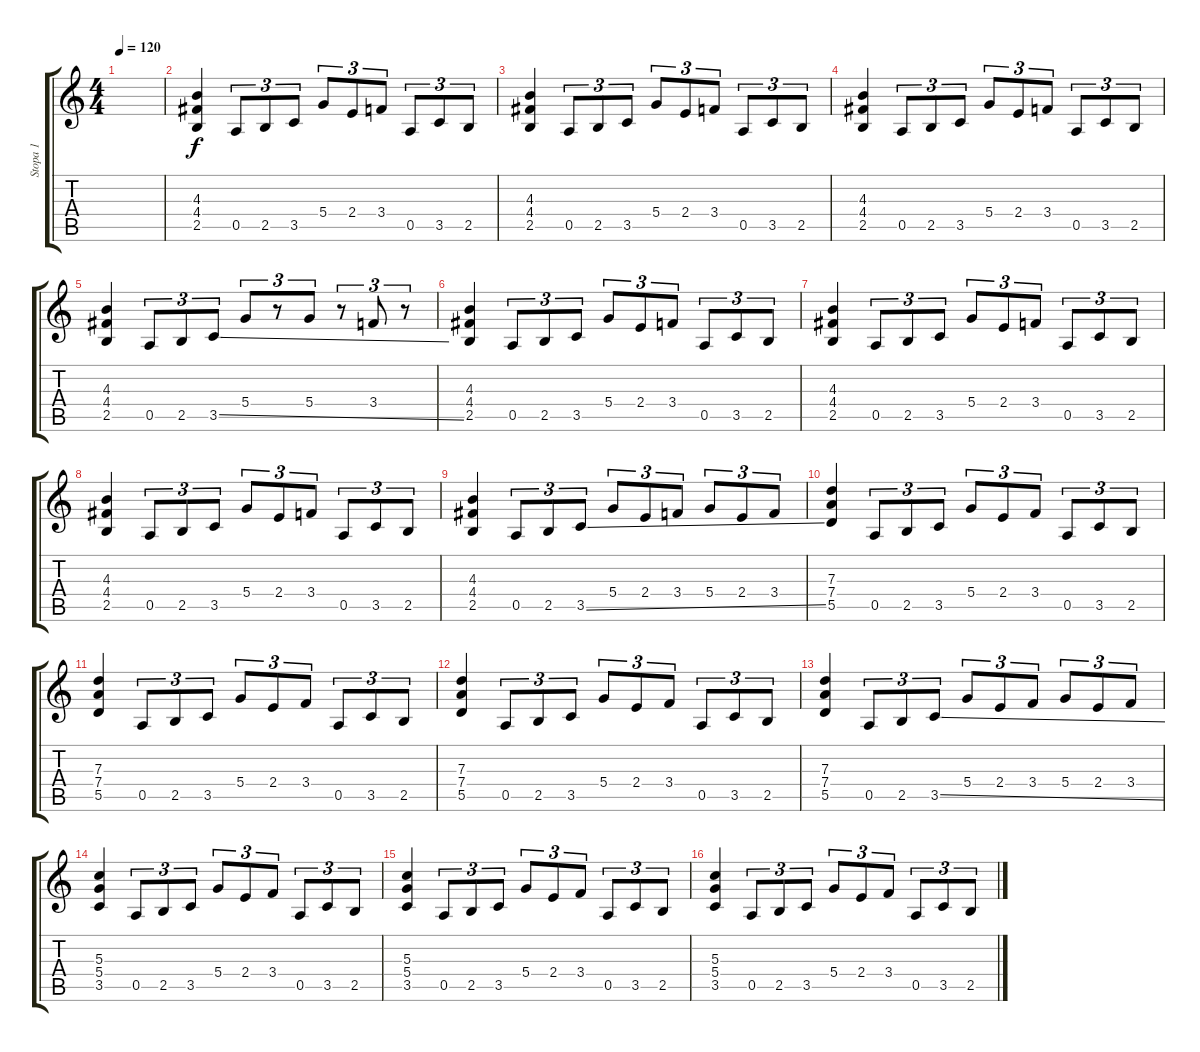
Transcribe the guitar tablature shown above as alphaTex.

\track ("Stopa 1" "Stopa 1") {instrument electricguitarjazz}
\staff {score tabs}
\tuning (E4 B3 G3 D3 A2 E2) {hide}
\ts (4 4)
\tempo 120
\clef g2
\ks c
|
(4.3 4.4 2.5).4 0.5.8{tu (3 2)} 2.5.8{tu (3 2)} 3.5.8{tu (3 2)} 5.4.8{tu (3 2)} 2.4.8{tu (3 2)} 3.4.8{tu (3 2)} 0.5.8{tu (3 2)} 3.5.8{tu (3 2)} 2.5.8{tu (3 2)} |
(4.3 4.4 2.5).4 0.5.8{tu (3 2)} 2.5.8{tu (3 2)} 3.5.8{tu (3 2)} 5.4.8{tu (3 2)} 2.4.8{tu (3 2)} 3.4.8{tu (3 2)} 0.5.8{tu (3 2)} 3.5.8{tu (3 2)} 2.5.8{tu (3 2)} |
(4.3 4.4 2.5).4 0.5.8{tu (3 2)} 2.5.8{tu (3 2)} 3.5.8{tu (3 2)} 5.4.8{tu (3 2)} 2.4.8{tu (3 2)} 3.4.8{tu (3 2)} 0.5.8{tu (3 2)} 3.5.8{tu (3 2)} 2.5.8{tu (3 2)} |
(4.3 4.4 2.5).4 0.5.8{tu (3 2)} 2.5.8{tu (3 2)} 3.5{ss}.8{tu (3 2)} 5.4.8{tu (3 2)} r.8{tu (3 2)} 5.4.8{tu (3 2)} r.8{tu (3 2)} 3.4.8{tu (3 2)} r.8{tu (3 2)} |
(4.3 4.4 2.5).4 0.5.8{tu (3 2)} 2.5.8{tu (3 2)} 3.5.8{tu (3 2)} 5.4.8{tu (3 2)} 2.4.8{tu (3 2)} 3.4.8{tu (3 2)} 0.5.8{tu (3 2)} 3.5.8{tu (3 2)} 2.5.8{tu (3 2)} |
(4.3 4.4 2.5).4 0.5.8{tu (3 2)} 2.5.8{tu (3 2)} 3.5.8{tu (3 2)} 5.4.8{tu (3 2)} 2.4.8{tu (3 2)} 3.4.8{tu (3 2)} 0.5.8{tu (3 2)} 3.5.8{tu (3 2)} 2.5.8{tu (3 2)} |
(4.3 4.4 2.5).4 0.5.8{tu (3 2)} 2.5.8{tu (3 2)} 3.5.8{tu (3 2)} 5.4.8{tu (3 2)} 2.4.8{tu (3 2)} 3.4.8{tu (3 2)} 0.5.8{tu (3 2)} 3.5.8{tu (3 2)} 2.5.8{tu (3 2)} |
(4.3 4.4 2.5).4 0.5.8{tu (3 2)} 2.5.8{tu (3 2)} 3.5{ss}.8{tu (3 2)} 5.4.8{tu (3 2)} 2.4.8{tu (3 2)} 3.4.8{tu (3 2)} 5.4.8{tu (3 2)} 2.4.8{tu (3 2)} 3.4.8{tu (3 2)} |
(7.3 7.4 5.5).4 0.5.8{tu (3 2)} 2.5.8{tu (3 2)} 3.5.8{tu (3 2)} 5.4.8{tu (3 2)} 2.4.8{tu (3 2)} 3.4.8{tu (3 2)} 0.5.8{tu (3 2)} 3.5.8{tu (3 2)} 2.5.8{tu (3 2)} |
(7.3 7.4 5.5).4 0.5.8{tu (3 2)} 2.5.8{tu (3 2)} 3.5.8{tu (3 2)} 5.4.8{tu (3 2)} 2.4.8{tu (3 2)} 3.4.8{tu (3 2)} 0.5.8{tu (3 2)} 3.5.8{tu (3 2)} 2.5.8{tu (3 2)} |
(7.3 7.4 5.5).4 0.5.8{tu (3 2)} 2.5.8{tu (3 2)} 3.5.8{tu (3 2)} 5.4.8{tu (3 2)} 2.4.8{tu (3 2)} 3.4.8{tu (3 2)} 0.5.8{tu (3 2)} 3.5.8{tu (3 2)} 2.5.8{tu (3 2)} |
(7.3 7.4 5.5).4 0.5.8{tu (3 2)} 2.5.8{tu (3 2)} 3.5{ss}.8{tu (3 2)} 5.4.8{tu (3 2)} 2.4.8{tu (3 2)} 3.4.8{tu (3 2)} 5.4.8{tu (3 2)} 2.4.8{tu (3 2)} 3.4.8{tu (3 2)} |
(5.3 5.4 3.5).4 0.5.8{tu (3 2)} 2.5.8{tu (3 2)} 3.5.8{tu (3 2)} 5.4.8{tu (3 2)} 2.4.8{tu (3 2)} 3.4.8{tu (3 2)} 0.5.8{tu (3 2)} 3.5.8{tu (3 2)} 2.5.8{tu (3 2)} |
(5.3 5.4 3.5).4 0.5.8{tu (3 2)} 2.5.8{tu (3 2)} 3.5.8{tu (3 2)} 5.4.8{tu (3 2)} 2.4.8{tu (3 2)} 3.4.8{tu (3 2)} 0.5.8{tu (3 2)} 3.5.8{tu (3 2)} 2.5.8{tu (3 2)} |
(5.3 5.4 3.5).4 0.5.8{tu (3 2)} 2.5.8{tu (3 2)} 3.5.8{tu (3 2)} 5.4.8{tu (3 2)} 2.4.8{tu (3 2)} 3.4.8{tu (3 2)} 0.5.8{tu (3 2)} 3.5.8{tu (3 2)} 2.5.8{tu (3 2)}
